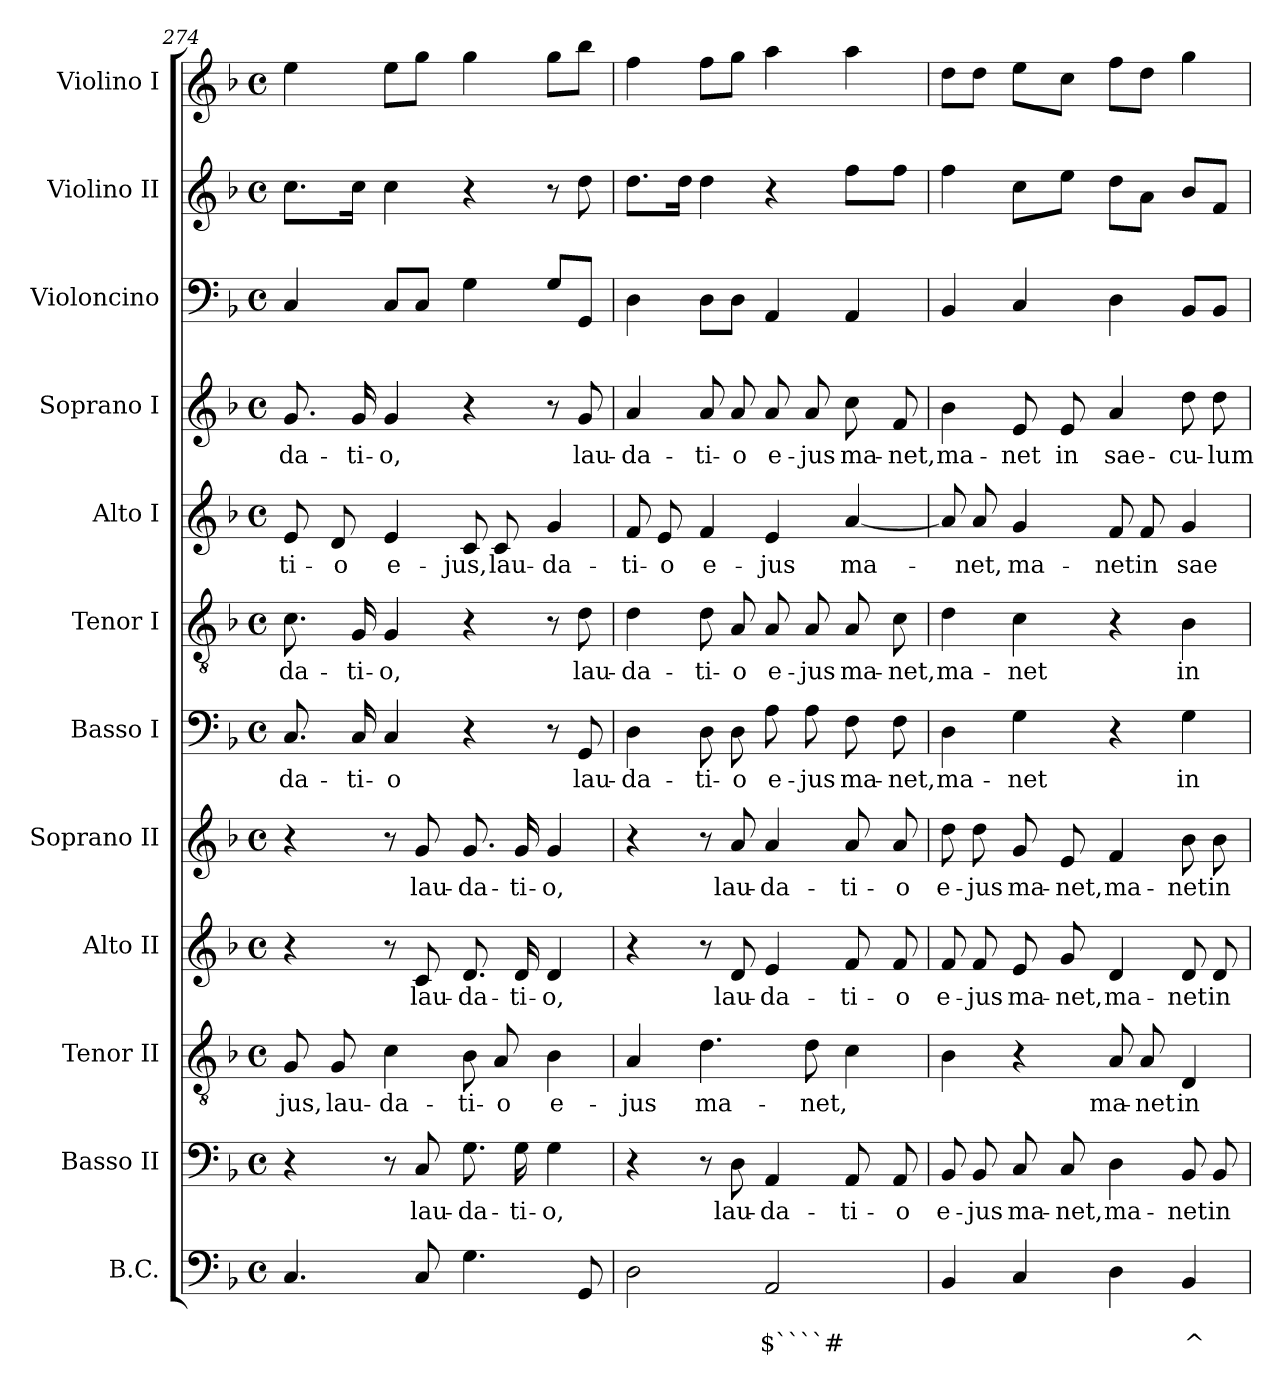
**kern	**text	**text	**kern	**text	**kern	**text	**kern	**text	**kern	**text	**kern	**text	**kern	**text	**kern	**text	**kern	**text	**kern	**kern	**kern
*part12	*part12	*part12	*part11	*part11	*part10	*part10	*part9	*part9	*part8	*part8	*part7	*part7	*part6	*part6	*part5	*part5	*part4	*part4	*part3	*part2	*part1
*staff12	*staff12	*staff12	*staff11	*staff11	*staff10	*staff10	*staff9	*staff9	*staff8	*staff8	*staff7	*staff7	*staff6	*staff6	*staff5	*staff5	*staff4	*staff4	*staff3	*staff2	*staff1
*I"B.C.	*	*	*I"Basso II	*	*I"Tenor II	*	*I"Alto II	*	*I"Soprano II	*	*I"Basso I	*	*I"Tenor I	*	*I"Alto I	*	*I"Soprano I	*	*I"Violoncino	*I"Violino II	*I"Violino I
*I'BC	*	*	*I'B 2	*	*I'T 2	*	*I'A 2	*	*I'S 2	*	*I'B 1	*	*I'T 1	*	*I'A 1	*	*I'S 1	*	*I'Vc.	*I'Vln. II	*I'Vln. I
*clefF4	*	*	*clefF4	*	*clefGv2	*	*clefG2	*	*clefG2	*	*clefF4	*	*clefGv2	*	*clefG2	*	*clefG2	*	*clefF4	*clefG2	*clefG2
*k[b-]	*	*	*k[b-]	*	*k[b-]	*	*k[b-]	*	*k[b-]	*	*k[b-]	*	*k[b-]	*	*k[b-]	*	*k[b-]	*	*k[b-]	*k[b-]	*k[b-]
*F:	*	*	*F:	*	*F:	*	*F:	*	*F:	*	*F:	*	*F:	*	*F:	*	*F:	*	*F:	*F:	*F:
*M4/4	*	*	*M4/4	*	*M4/4	*	*M4/4	*	*M4/4	*	*M4/4	*	*M4/4	*	*M4/4	*	*M4/4	*	*M4/4	*M4/4	*M4/4
*met(c)	*	*	*met(c)	*	*met(c)	*	*met(c)	*	*met(c)	*	*met(c)	*	*met(c)	*	*met(c)	*	*met(c)	*	*met(c)	*met(c)	*met(c)
=274	=274	=274	=274	=274	=274	=274	=274	=274	=274	=274	=274	=274	=274	=274	=274	=274	=274	=274	=274	=274	=274
!	!	!	!	!	!	!LO:LY:b	!	!	!	!	!	!	!	!	!	!	!	!	!	!	!
!	!	!	!	!	!	!	!	!	!	!	!	!LO:LY:b	!	!	!	!	!	!	!	!	!
!	!	!	!	!	!	!	!	!	!	!	!	!	!	!LO:LY:b	!	!	!	!	!	!	!
!	!	!	!	!	!	!	!	!	!	!	!	!	!	!	!	!LO:LY:b	!	!	!	!	!
!	!	!	!	!	!	!	!	!	!	!	!	!	!	!	!	!	!	!LO:LY:b	!	!	!
4.C/	.	.	4r	.	8G/	-jus,	4r	.	4r	.	8.C/	-da-	8.c\	-da-	8e/	-ti-	8.g/	-da-	4C/	8.cc\L	4ee\
!	!	!	!	!	!	!LO:LY:b	!	!	!	!	!	!	!	!	!	!	!	!	!	!	!
!	!	!	!	!	!	!	!	!	!	!	!	!	!	!	!	!LO:LY:b	!	!	!	!	!
.	.	.	.	.	8G/	lau-	.	.	.	.	.	.	.	.	8d/	-o	.	.	.	.	.
!	!	!	!	!	!	!	!	!	!	!	!	!LO:LY:b	!	!	!	!	!	!	!	!	!
!	!	!	!	!	!	!	!	!	!	!	!	!	!	!LO:LY:b	!	!	!	!	!	!	!
!	!	!	!	!	!	!	!	!	!	!	!	!	!	!	!	!	!	!LO:LY:b	!	!	!
.	.	.	.	.	.	.	.	.	.	.	16C/	-ti-	16G/	-ti-	.	.	16g/	-ti-	.	16cc\Jk	.
!	!	!	!	!	!	!LO:LY:b	!	!	!	!	!	!	!	!	!	!	!	!	!	!	!
!	!	!	!	!	!	!	!	!	!	!	!	!LO:LY:b	!	!	!	!	!	!	!	!	!
!	!	!	!	!	!	!	!	!	!	!	!	!	!	!LO:LY:b	!	!	!	!	!	!	!
!	!	!	!	!	!	!	!	!	!	!	!	!	!	!	!	!LO:LY:b	!	!	!	!	!
!	!	!	!	!	!	!	!	!	!	!	!	!	!	!	!	!	!	!LO:LY:b	!	!	!
.	.	.	8r	.	4c\	-da-	8r	.	8r	.	4C/	-o	4G/	-o,	4e/	e-	4g/	-o,	8C/L	4cc\	8ee\L
!	!	!	!	!LO:LY:b	!	!	!	!	!	!	!	!	!	!	!	!	!	!	!	!	!
!	!	!	!	!	!	!	!	!LO:LY:b	!	!	!	!	!	!	!	!	!	!	!	!	!
!	!	!	!	!	!	!	!	!	!	!LO:LY:b	!	!	!	!	!	!	!	!	!	!	!
8C/	.	.	8C/	lau-	.	.	8c/	lau-	8g/	lau-	.	.	.	.	.	.	.	.	8C/J	.	8gg\J
!	!	!	!	!LO:LY:b	!	!	!	!	!	!	!	!	!	!	!	!	!	!	!	!	!
!	!	!	!	!	!	!LO:LY:b	!	!	!	!	!	!	!	!	!	!	!	!	!	!	!
!	!	!	!	!	!	!	!	!LO:LY:b	!	!	!	!	!	!	!	!	!	!	!	!	!
!	!	!	!	!	!	!	!	!	!	!LO:LY:b	!	!	!	!	!	!	!	!	!	!	!
!	!	!	!	!	!	!	!	!	!	!	!	!	!	!	!	!LO:LY:b	!	!	!	!	!
4.G\	.	.	8.G\	-da-	8B-\	-ti-	8.d/	-da-	8.g/	-da-	4r	.	4r	.	8c/	-jus,	4r	.	4G\	4r	4gg\
!	!	!	!	!	!	!LO:LY:b	!	!	!	!	!	!	!	!	!	!	!	!	!	!	!
!	!	!	!	!	!	!	!	!	!	!	!	!	!	!	!	!LO:LY:b	!	!	!	!	!
.	.	.	.	.	8A/	-o	.	.	.	.	.	.	.	.	8c/	lau-	.	.	.	.	.
!	!	!	!	!LO:LY:b	!	!	!	!	!	!	!	!	!	!	!	!	!	!	!	!	!
!	!	!	!	!	!	!	!	!LO:LY:b	!	!	!	!	!	!	!	!	!	!	!	!	!
!	!	!	!	!	!	!	!	!	!	!LO:LY:b	!	!	!	!	!	!	!	!	!	!	!
.	.	.	16G\	-ti-	.	.	16d/	-ti-	16g/	-ti-	.	.	.	.	.	.	.	.	.	.	.
!	!	!	!	!LO:LY:b	!	!	!	!	!	!	!	!	!	!	!	!	!	!	!	!	!
!	!	!	!	!	!	!LO:LY:b	!	!	!	!	!	!	!	!	!	!	!	!	!	!	!
!	!	!	!	!	!	!	!	!LO:LY:b	!	!	!	!	!	!	!	!	!	!	!	!	!
!	!	!	!	!	!	!	!	!	!	!LO:LY:b	!	!	!	!	!	!	!	!	!	!	!
!	!	!	!	!	!	!	!	!	!	!	!	!	!	!	!	!LO:LY:b	!	!	!	!	!
.	.	.	4G\	-o,	4B-\	e-	4d/	-o,	4g/	-o,	8r	.	8r	.	4g/	-da-	8r	.	8G/L	8r	8gg\L
!	!	!	!	!	!	!	!	!	!	!	!	!LO:LY:b	!	!	!	!	!	!	!	!	!
!	!	!	!	!	!	!	!	!	!	!	!	!	!	!LO:LY:b	!	!	!	!	!	!	!
!	!	!	!	!	!	!	!	!	!	!	!	!	!	!	!	!	!	!LO:LY:b	!	!	!
8GG/	.	.	.	.	.	.	.	.	.	.	8GG/	lau-	8d\	lau-	.	.	8g/	lau-	8GG/J	8dd\	8bb-\J
!!LO:PB:g=z
=275	=275	=275	=275	=275	=275	=275	=275	=275	=275	=275	=275	=275	=275	=275	=275	=275	=275	=275	=275	=275	=275
!	!	!	!	!	!	!LO:LY:b	!	!	!	!	!	!	!	!	!	!	!	!	!	!	!
!	!	!	!	!	!	!	!	!	!	!	!	!LO:LY:b	!	!	!	!	!	!	!	!	!
!	!	!	!	!	!	!	!	!	!	!	!	!	!	!LO:LY:b	!	!	!	!	!	!	!
!	!	!	!	!	!	!	!	!	!	!	!	!	!	!	!	!LO:LY:b	!	!	!	!	!
!	!	!	!	!	!	!	!	!	!	!	!	!	!	!	!	!	!	!LO:LY:b	!	!	!
2D\	.	.	4r	.	4A/	-jus	4r	.	4r	.	4D\	-da-	4d\	-da-	8f/	-ti-	4a/	-da-	4D\	8.dd\L	4ff\
!	!	!	!	!	!	!	!	!	!	!	!	!	!	!	!	!LO:LY:b	!	!	!	!	!
.	.	.	.	.	.	.	.	.	.	.	.	.	.	.	8e/	-o	.	.	.	.	.
.	.	.	.	.	.	.	.	.	.	.	.	.	.	.	.	.	.	.	.	16dd\Jk	.
!	!	!	!	!	!	!LO:LY:b	!	!	!	!	!	!	!	!	!	!	!	!	!	!	!
!	!	!	!	!	!	!	!	!	!	!	!	!LO:LY:b	!	!	!	!	!	!	!	!	!
!	!	!	!	!	!	!	!	!	!	!	!	!	!	!LO:LY:b	!	!	!	!	!	!	!
!	!	!	!	!	!	!	!	!	!	!	!	!	!	!	!	!LO:LY:b	!	!	!	!	!
!	!	!	!	!	!	!	!	!	!	!	!	!	!	!	!	!	!	!LO:LY:b	!	!	!
.	.	.	8r	.	4.d\	ma-	8r	.	8r	.	8D\	-ti-	8d\	-ti-	4f/	e-	8a/	-ti-	8D\L	4dd\	8ff\L
!	!	!	!	!LO:LY:b	!	!	!	!	!	!	!	!	!	!	!	!	!	!	!	!	!
!	!	!	!	!	!	!	!	!LO:LY:b	!	!	!	!	!	!	!	!	!	!	!	!	!
!	!	!	!	!	!	!	!	!	!	!LO:LY:b	!	!	!	!	!	!	!	!	!	!	!
!	!	!	!	!	!	!	!	!	!	!	!	!LO:LY:b	!	!	!	!	!	!	!	!	!
!	!	!	!	!	!	!	!	!	!	!	!	!	!	!LO:LY:b	!	!	!	!	!	!	!
!	!	!	!	!	!	!	!	!	!	!	!	!	!	!	!	!	!	!LO:LY:b	!	!	!
.	.	.	8D\	lau-	.	.	8d/	lau-	8a/	lau-	8D\	-o	8A/	-o	.	.	8a/	-o	8D\J	.	8gg\J
!	!	!LO:LY:b	!	!	!	!	!	!	!	!	!	!	!	!	!	!	!	!	!	!	!
!	!	!	!	!LO:LY:b	!	!	!	!	!	!	!	!	!	!	!	!	!	!	!	!	!
!	!	!	!	!	!	!	!	!LO:LY:b	!	!	!	!	!	!	!	!	!	!	!	!	!
!	!	!	!	!	!	!	!	!	!	!LO:LY:b	!	!	!	!	!	!	!	!	!	!	!
!	!	!	!	!	!	!	!	!	!	!	!	!LO:LY:b	!	!	!	!	!	!	!	!	!
!	!	!	!	!	!	!	!	!	!	!	!	!	!	!LO:LY:b	!	!	!	!	!	!	!
!	!	!	!	!	!	!	!	!	!	!	!	!	!	!	!	!LO:LY:b	!	!	!	!	!
!	!	!	!	!	!	!	!	!	!	!	!	!	!	!	!	!	!	!LO:LY:b	!	!	!
2AA/	.	$````#	4AA/	-da-	.	.	4e/	-da-	4a/	-da-	8A\	e-	8A/	e-	4e/	-jus	8a/	e-	4AA/	4r	4aa\
!	!	!	!	!	!	!LO:LY:b	!	!	!	!	!	!	!	!	!	!	!	!	!	!	!
!	!	!	!	!	!	!	!	!	!	!	!	!LO:LY:b	!	!	!	!	!	!	!	!	!
!	!	!	!	!	!	!	!	!	!	!	!	!	!	!LO:LY:b	!	!	!	!	!	!	!
!	!	!	!	!	!	!	!	!	!	!	!	!	!	!	!	!	!	!LO:LY:b	!	!	!
.	.	.	.	.	8d\	-net,	.	.	.	.	8A\	-jus	8A/	-jus	.	.	8a/	-jus	.	.	.
!	!	!	!	!LO:LY:b	!	!	!	!	!	!	!	!	!	!	!	!	!	!	!	!	!
!	!	!	!	!	!	!	!	!LO:LY:b	!	!	!	!	!	!	!	!	!	!	!	!	!
!	!	!	!	!	!	!	!	!	!	!LO:LY:b	!	!	!	!	!	!	!	!	!	!	!
!	!	!	!	!	!	!	!	!	!	!	!	!LO:LY:b	!	!	!	!	!	!	!	!	!
!	!	!	!	!	!	!	!	!	!	!	!	!	!	!LO:LY:b	!	!	!	!	!	!	!
!	!	!	!	!	!	!	!	!	!	!	!	!	!	!	!	!LO:LY:b	!	!	!	!	!
!	!	!	!	!	!	!	!	!	!	!	!	!	!	!	!	!	!	!LO:LY:b	!	!	!
.	.	.	8AA/	-ti-	4c\	.	8f/	-ti-	8a/	-ti-	8F\	ma-	8A/	ma-	[4a/	ma-	8cc\	ma-	4AA/	8ff\L	4aa\
!	!	!	!	!LO:LY:b	!	!	!	!	!	!	!	!	!	!	!	!	!	!	!	!	!
!	!	!	!	!	!	!	!	!LO:LY:b	!	!	!	!	!	!	!	!	!	!	!	!	!
!	!	!	!	!	!	!	!	!	!	!LO:LY:b	!	!	!	!	!	!	!	!	!	!	!
!	!	!	!	!	!	!	!	!	!	!	!	!LO:LY:b	!	!	!	!	!	!	!	!	!
!	!	!	!	!	!	!	!	!	!	!	!	!	!	!LO:LY:b	!	!	!	!	!	!	!
!	!	!	!	!	!	!	!	!	!	!	!	!	!	!	!	!	!	!LO:LY:b	!	!	!
.	.	.	8AA/	-o	.	.	8f/	-o	8a/	-o	8F\	-net,	8c\	-net,	.	.	8f/	-net,	.	8ff\J	.
=276	=276	=276	=276	=276	=276	=276	=276	=276	=276	=276	=276	=276	=276	=276	=276	=276	=276	=276	=276	=276	=276
!	!	!	!	!LO:LY:b	!	!	!	!	!	!	!	!	!	!	!	!	!	!	!	!	!
!	!	!	!	!	!	!	!	!LO:LY:b	!	!	!	!	!	!	!	!	!	!	!	!	!
!	!	!	!	!	!	!	!	!	!	!LO:LY:b	!	!	!	!	!	!	!	!	!	!	!
!	!	!	!	!	!	!	!	!	!	!	!	!LO:LY:b	!	!	!	!	!	!	!	!	!
!	!	!	!	!	!	!	!	!	!	!	!	!	!	!LO:LY:b	!	!	!	!	!	!	!
!	!	!	!	!	!	!	!	!	!	!	!	!	!	!	!	!	!	!LO:LY:b	!	!	!
4BB-/	.	.	8BB-/	e-	4B-\	.	8f/	e-	8dd\	e-	4D\	ma-	4d\	ma-	8a/]	.	4b-\	ma-	4BB-/	4ff\	8dd\L
!	!	!	!	!LO:LY:b	!	!	!	!	!	!	!	!	!	!	!	!	!	!	!	!	!
!	!	!	!	!	!	!	!	!LO:LY:b	!	!	!	!	!	!	!	!	!	!	!	!	!
!	!	!	!	!	!	!	!	!	!	!LO:LY:b	!	!	!	!	!	!	!	!	!	!	!
!	!	!	!	!	!	!	!	!	!	!	!	!	!	!	!	!LO:LY:b	!	!	!	!	!
.	.	.	8BB-/	-jus	.	.	8f/	-jus	8dd\	-jus	.	.	.	.	8a/	-net,	.	.	.	.	8dd\J
!	!	!	!	!LO:LY:b	!	!	!	!	!	!	!	!	!	!	!	!	!	!	!	!	!
!	!	!	!	!	!	!	!	!LO:LY:b	!	!	!	!	!	!	!	!	!	!	!	!	!
!	!	!	!	!	!	!	!	!	!	!LO:LY:b	!	!	!	!	!	!	!	!	!	!	!
!	!	!	!	!	!	!	!	!	!	!	!	!LO:LY:b	!	!	!	!	!	!	!	!	!
!	!	!	!	!	!	!	!	!	!	!	!	!	!	!LO:LY:b	!	!	!	!	!	!	!
!	!	!	!	!	!	!	!	!	!	!	!	!	!	!	!	!LO:LY:b	!	!	!	!	!
!	!	!	!	!	!	!	!	!	!	!	!	!	!	!	!	!	!	!LO:LY:b	!	!	!
4C/	.	.	8C/	ma-	4r	.	8e/	ma-	8g/	ma-	4G\	-net	4c\	-net	4g/	ma-	8e/	-net	4C/	8cc\L	8ee\L
!	!	!	!	!LO:LY:b	!	!	!	!	!	!	!	!	!	!	!	!	!	!	!	!	!
!	!	!	!	!	!	!	!	!LO:LY:b	!	!	!	!	!	!	!	!	!	!	!	!	!
!	!	!	!	!	!	!	!	!	!	!LO:LY:b	!	!	!	!	!	!	!	!	!	!	!
!	!	!	!	!	!	!	!	!	!	!	!	!	!	!	!	!	!	!LO:LY:b	!	!	!
.	.	.	8C/	-net,	.	.	8g/	-net,	8e/	-net,	.	.	.	.	.	.	8e/	in	.	8ee\J	8cc\J
!	!	!	!	!LO:LY:b	!	!	!	!	!	!	!	!	!	!	!	!	!	!	!	!	!
!	!	!	!	!	!	!LO:LY:b	!	!	!	!	!	!	!	!	!	!	!	!	!	!	!
!	!	!	!	!	!	!	!	!LO:LY:b	!	!	!	!	!	!	!	!	!	!	!	!	!
!	!	!	!	!	!	!	!	!	!	!LO:LY:b	!	!	!	!	!	!	!	!	!	!	!
!	!	!	!	!	!	!	!	!	!	!	!	!	!	!	!	!LO:LY:b	!	!	!	!	!
!	!	!	!	!	!	!	!	!	!	!	!	!	!	!	!	!	!	!LO:LY:b	!	!	!
4D\	.	.	4D\	ma-	8A/	ma-	4d/	ma-	4f/	ma-	4r	.	4r	.	8f/	-net	4a/	sae-	4D\	8dd\L	8ff\L
!	!	!	!	!	!	!LO:LY:b	!	!	!	!	!	!	!	!	!	!	!	!	!	!	!
!	!	!	!	!	!	!	!	!	!	!	!	!	!	!	!	!LO:LY:b	!	!	!	!	!
.	.	.	.	.	8A/	-net	.	.	.	.	.	.	.	.	8f/	in	.	.	.	8a\J	8dd\J
!	!	!LO:LY:b	!	!	!	!	!	!	!	!	!	!	!	!	!	!	!	!	!	!	!
!	!	!	!	!LO:LY:b	!	!	!	!	!	!	!	!	!	!	!	!	!	!	!	!	!
!	!	!	!	!	!	!LO:LY:b	!	!	!	!	!	!	!	!	!	!	!	!	!	!	!
!	!	!	!	!	!	!	!	!LO:LY:b	!	!	!	!	!	!	!	!	!	!	!	!	!
!	!	!	!	!	!	!	!	!	!	!LO:LY:b	!	!	!	!	!	!	!	!	!	!	!
!	!	!	!	!	!	!	!	!	!	!	!	!LO:LY:b	!	!	!	!	!	!	!	!	!
!	!	!	!	!	!	!	!	!	!	!	!	!	!	!LO:LY:b	!	!	!	!	!	!	!
!	!	!	!	!	!	!	!	!	!	!	!	!	!	!	!	!LO:LY:b	!	!	!	!	!
!	!	!	!	!	!	!	!	!	!	!	!	!	!	!	!	!	!	!LO:LY:b	!	!	!
4BB-/	.	^	8BB-/	-net	4D/	in	8d/	-net	8b-\	-net	4G\	in	4B-\	in	4g/	sae-	8dd\	-cu-	8BB-/L	8b-/L	4gg\
!	!	!	!	!LO:LY:b	!	!	!	!	!	!	!	!	!	!	!	!	!	!	!	!	!
!	!	!	!	!	!	!	!	!LO:LY:b	!	!	!	!	!	!	!	!	!	!	!	!	!
!	!	!	!	!	!	!	!	!	!	!LO:LY:b	!	!	!	!	!	!	!	!	!	!	!
!	!	!	!	!	!	!	!	!	!	!	!	!	!	!	!	!	!	!LO:LY:b	!	!	!
.	.	.	8BB-/	in	.	.	8d/	in	8b-\	in	.	.	.	.	.	.	8dd\	-lum	8BB-/J	8f/J	.
=	=	=	=	=	=	=	=	=	=	=	=	=	=	=	=	=	=	=	=	=	=
*-	*-	*-	*-	*-	*-	*-	*-	*-	*-	*-	*-	*-	*-	*-	*-	*-	*-	*-	*-	*-	*-
